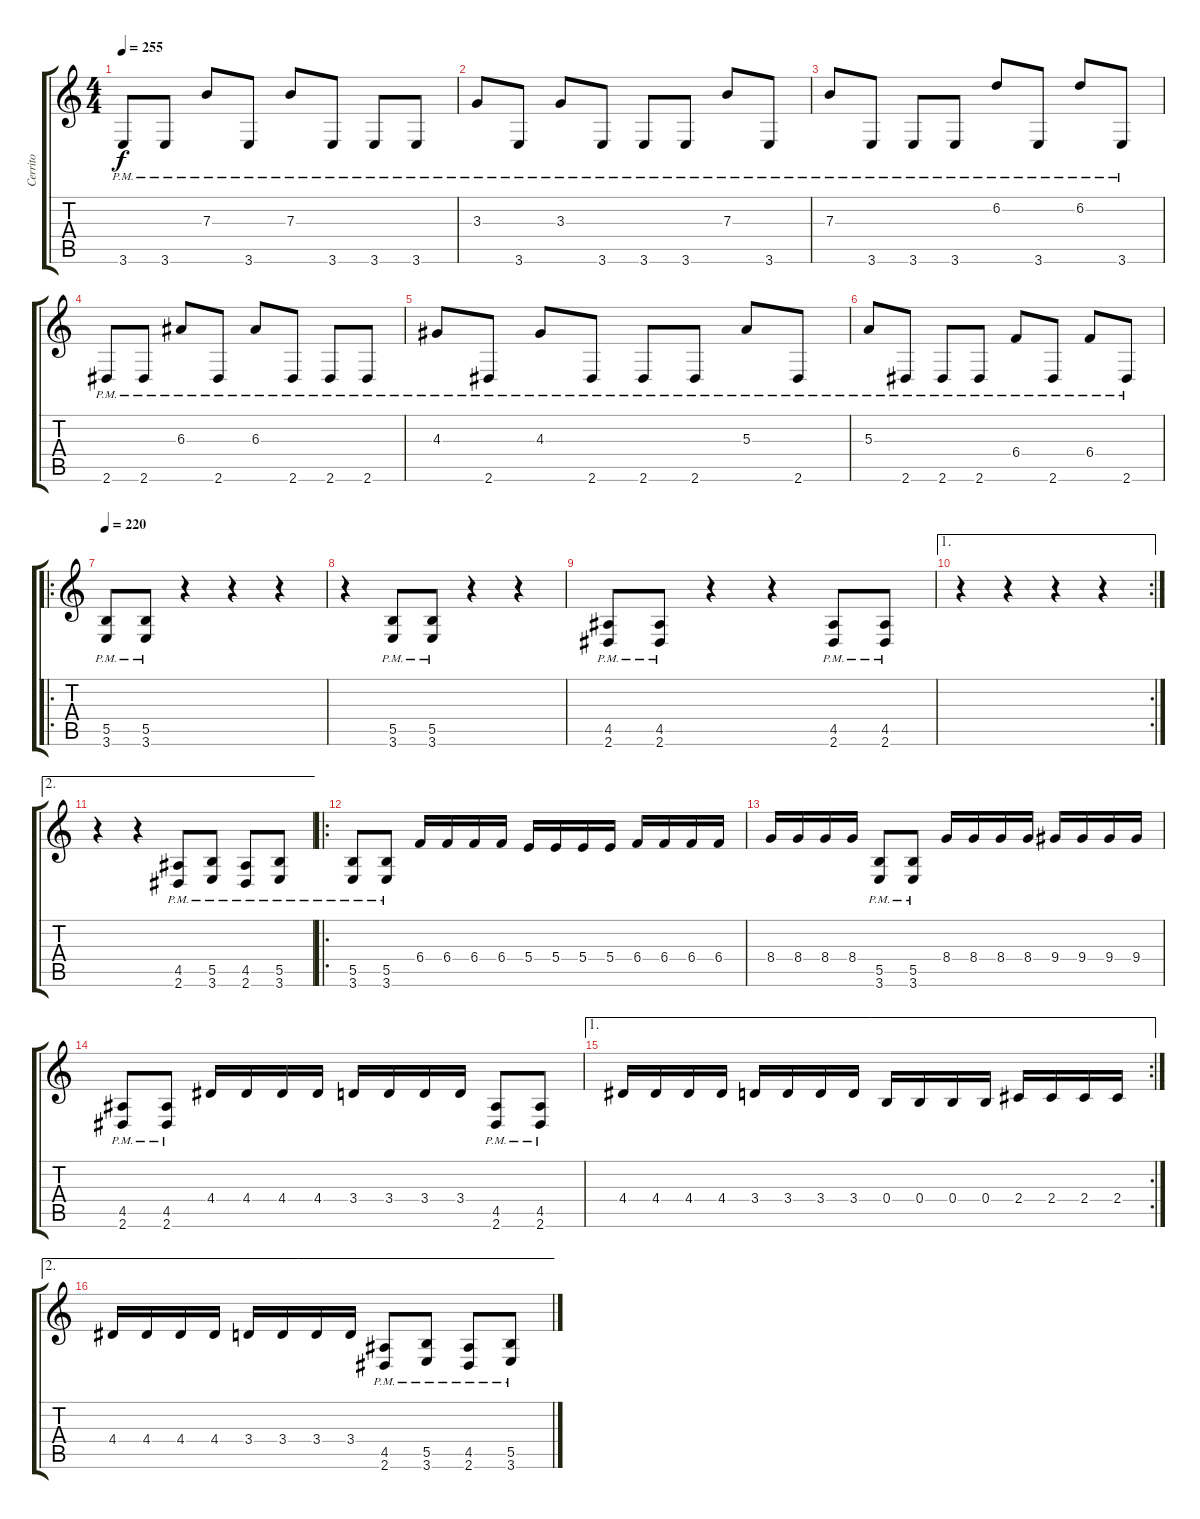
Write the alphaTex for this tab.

\track ("Cerrito" "Cerrito") {instrument distortionguitar}
\staff {score tabs}
\tuning (Db4 Ab3 E3 B2 Gb2 Db2) {hide}
\ts (4 4)
\tempo 255
\clef g2
\ks c
3.6{pm}.8{dy f} 3.6{pm}.8 7.3{pm}.8 3.6{pm}.8 7.3{pm}.8 3.6{pm}.8 3.6{pm}.8 3.6{pm}.8 |
3.3{pm}.8 3.6{pm}.8 3.3{pm}.8 3.6{pm}.8 3.6{pm}.8 3.6{pm}.8 7.3{pm}.8 3.6{pm}.8 |
7.3{pm}.8 3.6{pm}.8 3.6{pm}.8 3.6{pm}.8 6.2{pm}.8 3.6{pm}.8 6.2{pm}.8 3.6{pm}.8 |
2.6{pm}.8 2.6{pm}.8 6.3{pm}.8 2.6{pm}.8 6.3{pm}.8 2.6{pm}.8 2.6{pm}.8 2.6{pm}.8 |
4.3{pm}.8 2.6{pm}.8 4.3{pm}.8 2.6{pm}.8 2.6{pm}.8 2.6{pm}.8 5.3{pm}.8 2.6{pm}.8 |
5.3{pm}.8 2.6{pm}.8 2.6{pm}.8 2.6{pm}.8 6.4{pm}.8 2.6{pm}.8 6.4{pm}.8 2.6{pm}.8 |
\ro
\tempo 220
(5.5{pm} 3.6{pm}).8{volume 14} (5.5{pm} 3.6{pm}).8 r.4 r.4 r.4 |
r.4 (5.5{pm} 3.6{pm}).8 (5.5{pm} 3.6{pm}).8 r.4 r.4 |
(4.5{pm} 2.6{pm}).8 (4.5{pm} 2.6{pm}).8 r.4 r.4 (4.5{pm} 2.6{pm}).8 (4.5{pm} 2.6{pm}).8 |
\ae 1
\rc 2
r.4 r.4 r.4 r.4 |
\ae 2
r.4 r.4 (4.5{pm} 2.6{pm}).8 (5.5{pm} 3.6{pm}).8 (4.5{pm} 2.6{pm}).8 (5.5{pm} 3.6{pm}).8 |
\ro
(5.5{pm} 3.6{pm}).8 (5.5{pm} 3.6{pm}).8 6.4.16 6.4.16 6.4.16 6.4.16 5.4.16 5.4.16 5.4.16 5.4.16 6.4.16 6.4.16 6.4.16 6.4.16 |
8.4.16 8.4.16 8.4.16 8.4.16 (5.5{pm} 3.6{pm}).8 (5.5{pm} 3.6{pm}).8 8.4.16 8.4.16 8.4.16 8.4.16 9.4.16 9.4.16 9.4.16 9.4.16 |
(4.5{pm} 2.6{pm}).8 (4.5{pm} 2.6{pm}).8 4.4.16 4.4.16 4.4.16 4.4.16 3.4.16 3.4.16 3.4.16 3.4.16 (4.5{pm} 2.6{pm}).8 (4.5{pm} 2.6{pm}).8 |
\ae 1
\rc 2
4.4.16 4.4.16 4.4.16 4.4.16 3.4.16 3.4.16 3.4.16 3.4.16 0.4.16 0.4.16 0.4.16 0.4.16 2.4.16 2.4.16 2.4.16 2.4.16 |
\ae 2
4.4.16 4.4.16 4.4.16 4.4.16 3.4.16 3.4.16 3.4.16 3.4.16 (4.5{pm} 2.6{pm}).8 (5.5{pm} 3.6{pm}).8 (4.5{pm} 2.6{pm}).8 (5.5{pm} 3.6{pm}).8
